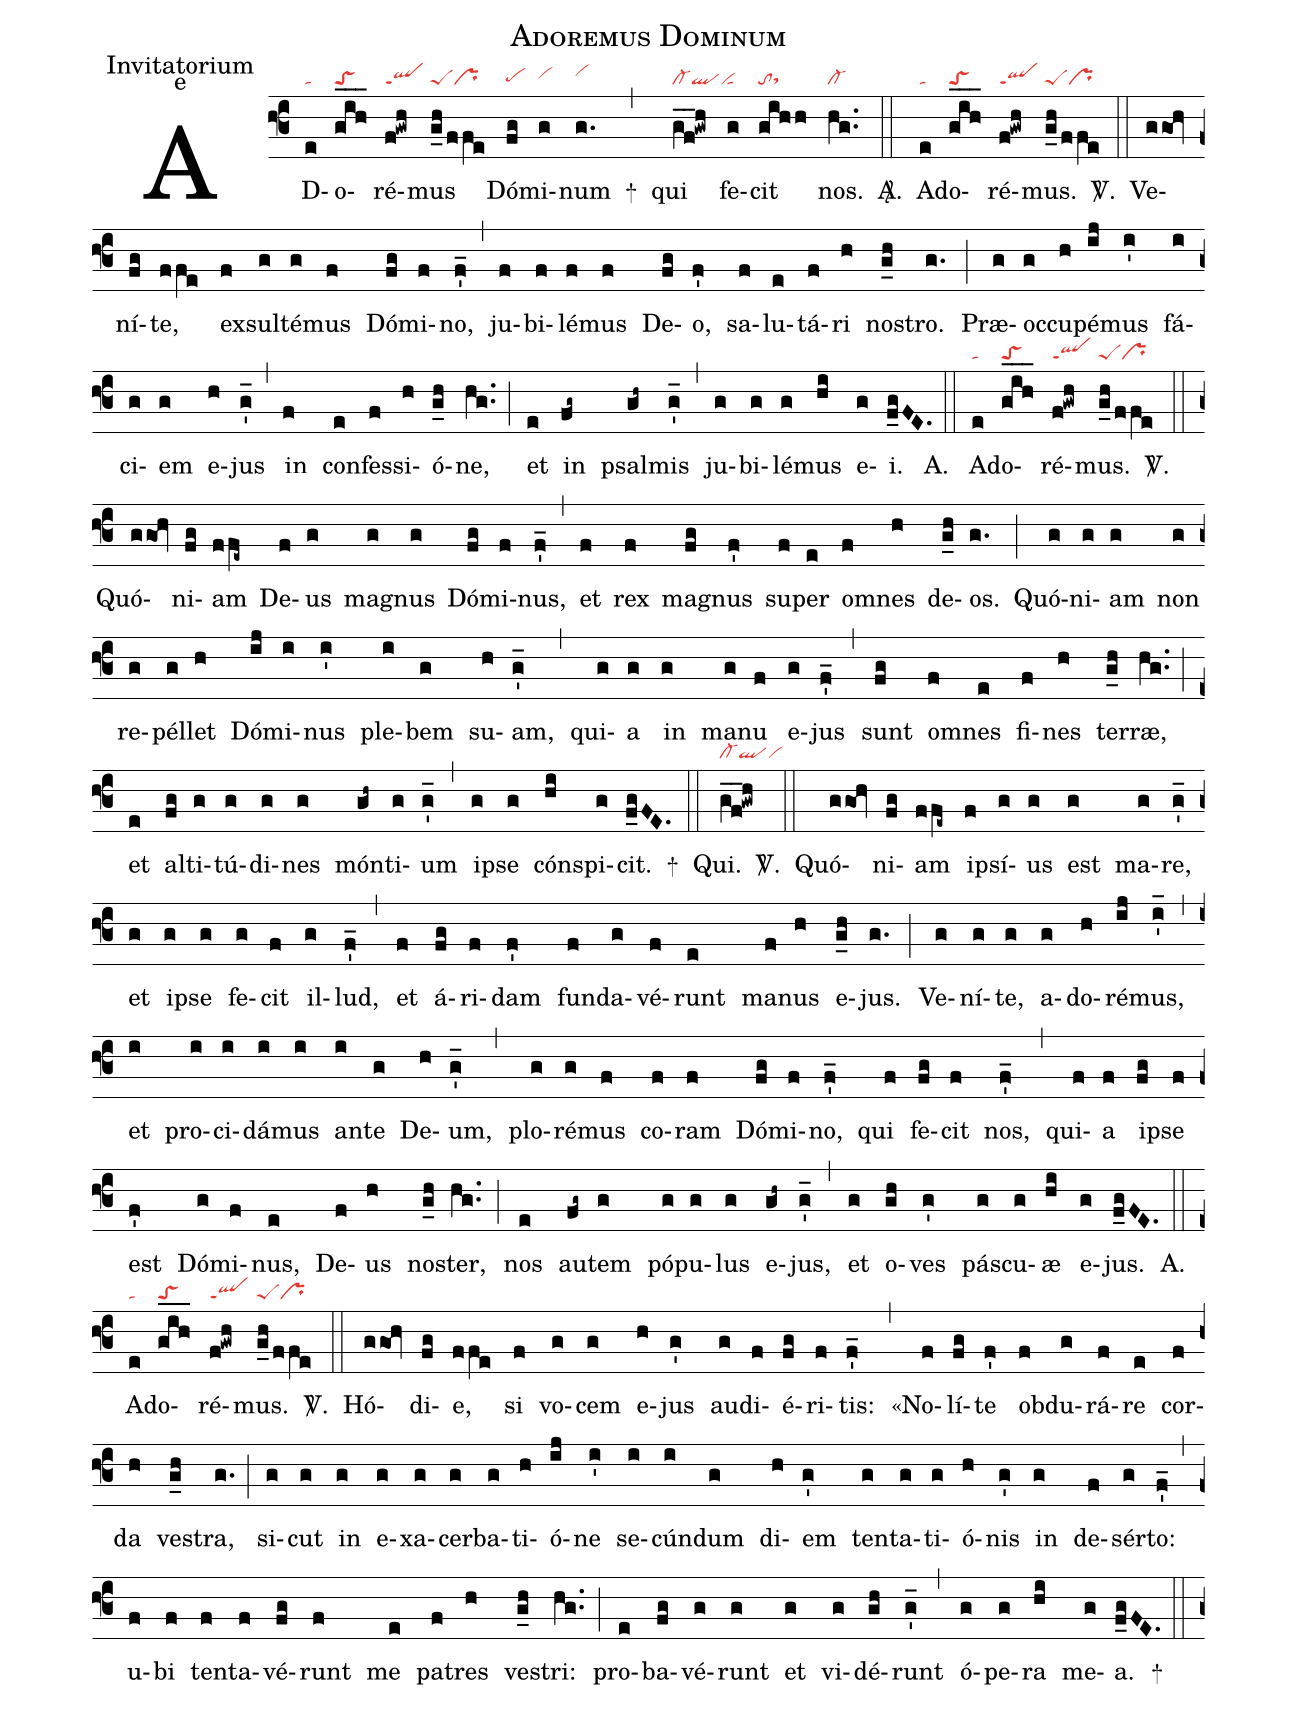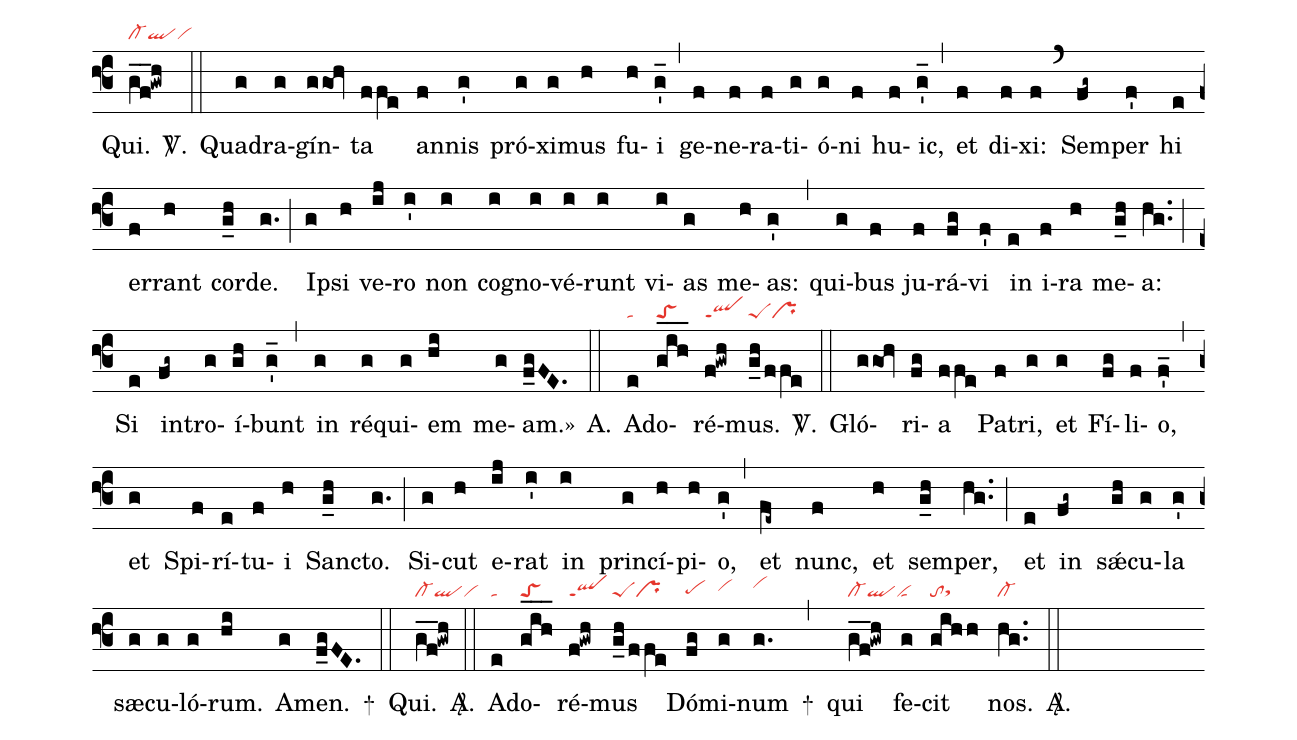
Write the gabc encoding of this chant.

name:Adoremus Dominum;
office-part:Invitatorium;
mode:e;
nabc-lines:1;
%%
(f3)
AD(e|ta)o(gih___|toS)ré(f!gwh|qlppt1)mus(g_h/ffe|peSpr) Dó(fg|pehg)mi(g|vihh)num(g.|vihi) +(,)
qui(g_1f_1!gwh|cl-qlvi) fe(g|ta)cit(gihh|tosthg) nos.(hg..|cl-) <sp>A/</sp>.(::)

Ad(e|ta)o(gih___|toS)ré(f!gwh|qlppt1)mus.(g_h/ffe|peSpr) <sp>V/</sp>.(::)

Ve(g/goh)ní(fg)te,(f/fe) ex(f)sul(g)té(g)mus(f) Dó(fg)mi(f)no,(f_') (,)
ju(f)bi(f)lé(f)mus(f) De(fg)o,(f') sa(f)lu(e)tá(f)ri(h) no(g_h)stro.(g.) (;)
Præ(g)oc(g)cu(h)pé(ij)mus(i') fá(i)ci(g)em(g) e(h)jus(g_') (,)
in(f) con(e)fes(f)si(h)ó(g_h)ne,(hg..) (;)
et(e) in(fg~) psal(gh~)mis(g_') (,)
ju(g)bi(g)lé(g)mus(hi) e(g)i.(f_gFE.) <sp>A</sp>.(::)

Ad(e|ta)o(gih___|toS)ré(f!gwh|qlppt1)mus.(g_h/ffe|peSpr) <sp>V/</sp>.(::)

Quó(g/goh)ni(fg)am(f/fe~) De(f)us(g) ma(g)gnus(g) Dó(fg)mi(f)nus,(f_') (,)
et(f) rex(f) ma(fg)gnus(f') su(f)per(e) om(f)nes(h) de(g_h)os.(g.) (;)
Quó(g)ni(g)am(g) non(g) re(g)pél(g)let(h) Dó(ij)mi(i)nus(i') ple(i)bem(g) su(h)am,(g_') (,)
qui(g)a(g) in(g) ma(g)nu(f) e(g)jus(f_') (,)
sunt(fg) om(f)nes(e) fi(f)nes(h) ter(g_h)ræ,(hg..) (;)
et(e) al(fg)ti(g)tú(g)di(g)nes(g) món(gh~)ti(g)um(g_') (,)
i(g)pse(g) cón(hi)spi(g)cit.(f_gFE.) +(::)

Qui.(g_1f_1!gwh|cl-qlvi) <sp>V/</sp>.(::)

Quó(g/goh)ni(fg)am(f/fe~) i(f)psí(g)us(g) est(g) ma(g)re,(g_') et(g) i(g)pse(g) fe(g)cit(f) il(g)lud,(f_') (,)
et(f) á(fg)ri(f)dam(f') fun(f)da(g)vé(f)runt(e) ma(f)nus(h) e(g_h)jus.(g.) (;)
Ve(g)ní(g)te,(g) a(g)do(h)ré(ij)mus,(i'_) (,)
et(i) pro(i)ci(i)dá(i)mus(i) an(i)te(g) De(h)um,(g_') (,)
plo(g)ré(g)mus(f) co(f)ram(f) Dó(fg)mi(f)no,(f_') qui(f) fe(fg)cit(f) nos,(f'_) (,)
qui(f)a(f) i(fg)pse(f) est(f') Dó(g)mi(f)nus,(e) De(f)us(h) no(g_h)ster,(hg..) (;)
nos(e) au(fg~)tem(g) pó(g)pu(g)lus(g) e(gh~)jus,(g_') (,)
et(g) o(gh)ves(g') pá(g)scu(g)æ(hi) e(g)jus.(f_gFE.) <sp>A</sp>.(::)

Ad(e|ta)o(gih___|toS)ré(f!gwh|qlppt1)mus.(g_h/ffe|peSpr) <sp>V/</sp>.(::)

Hó(g/goh)di(fg)e,(f/fe) si(f) vo(g)cem(g) e(h)jus(g') au(g)di(f)é(fg)ri(f)tis:(f_') (,)
«No(f)lí(fg)te(f') ob(f)du(g)rá(f)re(e) cor(f)da(h) ve(g_h)stra,(g.) (;)
si(g)cut(g) in(g) e(g)xa(g)cer(g)ba(g)ti(h)ó(ij)ne(i') se(i)cún(i)dum(g) di(h)em(g') ten(g)ta(g)ti(g)ó(h)nis(g') in(g) de(f)sér(g)to:(f_') (,)
u(f)bi(f) ten(f)ta(f)vé(fg)runt(f) me(e) pa(f)tres(h) ve(g_h)stri:(hg..) (;)
pro(e)ba(fg)vé(g)runt(g) et(g) vi(g)dé(gh)runt(g_') (,)
ó(g)pe(g)ra(hi) me(g)a.(f_gFE.) +(::)

Qui.(g_1f_1!gwh|cl-qlvi) <sp>V/</sp>.(::)

Qua(g)dra(g)gín(g/goh)ta(f/fe) an(f)nis(g') pró(g)xi(g)mus(h) fu(h)i(g_') (,)
ge(f)ne(f)ra(f)ti(g)ó(g)ni(f) hu(f)ic,(g_') (,)
et(f) di(f)xi:(f) (`)
Sem(fg~)per(f') hi(e) er(f)rant(h) cor(g_h)de.(g.) (;)
I(g)psi(h) ve(ij)ro(i') non(i) co(i)gno(i)vé(i)runt(i) vi(i)as(g) me(h)as:(g') (,)
qui(g)bus(f) ju(f)rá(fg)vi(f') in(e) i(f)ra(h) me(g_h)a:(hg..) (;)
Si(e) in(fg~)tro(g)í(gh)bunt(g_') (,)
in(g) ré(g)qui(g)em(hi) me(g)am.»(f_gFE.) <sp>A</sp>.(::)

Ad(e|ta)o(gih___|toS)ré(f!gwh|qlppt1)mus.(g_h/ffe|peSpr) <sp>V/</sp>.(::)

Gló(g/goh)ri(fg)a(f/fe) Pa(f)tri,(g) et(g) Fí(fg)li(f)o,(f_') (,)
et(g) Spi(f)rí(e)tu(f)i(h) San(g_h)cto.(g.) (;)
Si(g)cut(h) e(ij)rat(i') in(i) prin(g)cí(h)pi(h)o,(g') (,)
et(fe~) nunc,(f) et(h) sem(g_h)per,(hg..) (;)
et(e) in(fg~) sǽ(gh)cu(g)la(g') sæ(g)cu(g)ló(g)rum.(hi) A(g)men.(f_gFE.) +(::)

Qui.(g_1f_1!gwh|cl-qlvi) <sp>A/</sp>.(::)

Ad(e|ta)o(gih___|toS)ré(f!gwh|qlppt1)mus(g_h/ffe|peSpr) Dó(fg|pehg)mi(g|vihh)num(g.|vihi) +(,)
qui(g_1f_1!gwh|cl-qlvi) fe(g|ta)cit(gihh|tosthg) nos.(hg..|cl-) <sp>A/</sp>.(::)
